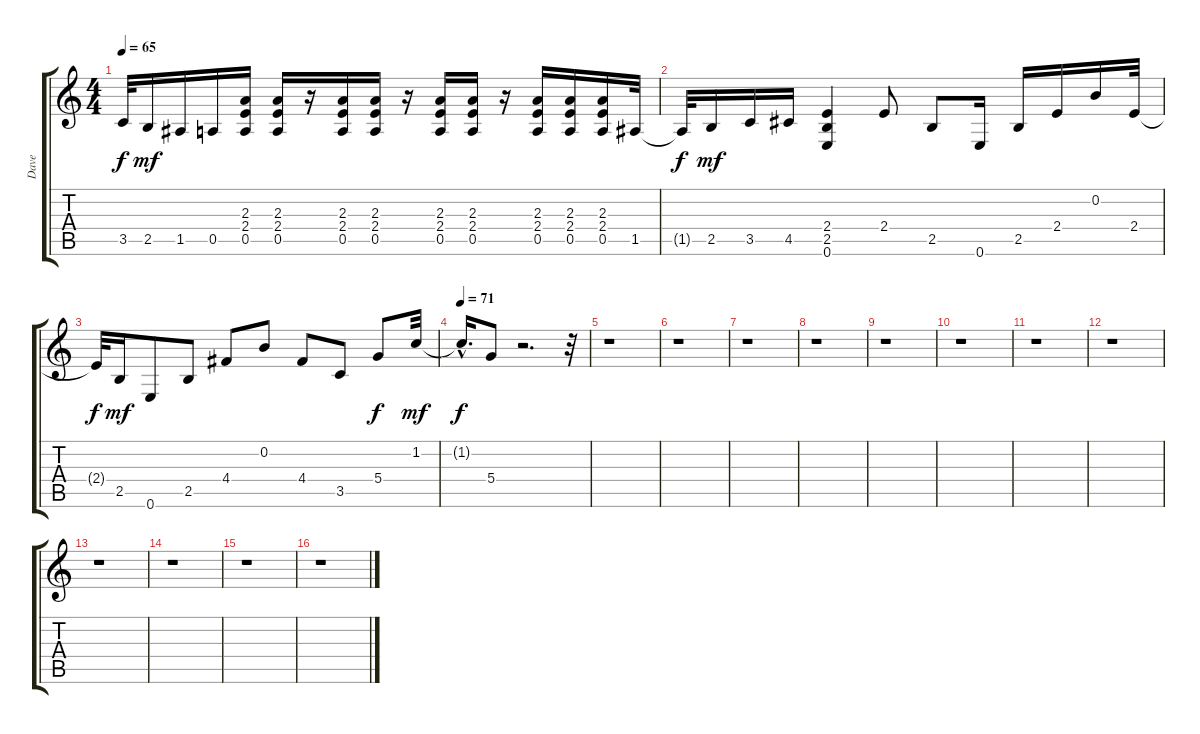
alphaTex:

\track ("Dave" "Dave") {instrument electricguitarjazz}
\staff {score tabs}
\tuning (E4 B3 G3 D3 A2 E2) {hide}
\ts (4 4)
\tempo 65
\clef g2
\ks c
3.5{t}.32{dy f} 2.5.16{dy mf} 1.5.16 0.5.16 (2.3 2.4 0.5).16 (2.3 2.4 0.5).16 r.16 (2.3 2.4 0.5).16 (2.3 2.4 0.5).16 r.16 (2.3 2.4 0.5).16 (2.3 2.4 0.5).16 r.16 (2.3 2.4 0.5).16 (2.3 2.4 0.5).16 (2.3 2.4 0.5).16 1.5.32 |
1.5{t}.32{dy f} 2.5.16{dy mf} 3.5.16 4.5.16 (2.4 2.5 0.6).4 2.4.8 2.5.8 0.6.16 2.5.16 2.4.16 0.2.16 2.4.32 |
2.4{t}.32{dy f} 2.5.16{dy mf} 0.6.8 2.5.8 4.4.8 0.2.8 4.4.8 3.5.8 5.4.8{dy f} 1.2.32{dy mf} |
\tempo 71
1.2{hac t}.16{d dy f} 5.4.8 r.2{d} r.32 |
r.1 |
r.1 |
r.1 |
r.1 |
r.1 |
r.1 |
r.1 |
r.1 |
r.1 |
r.1 |
r.1 |
r.1
